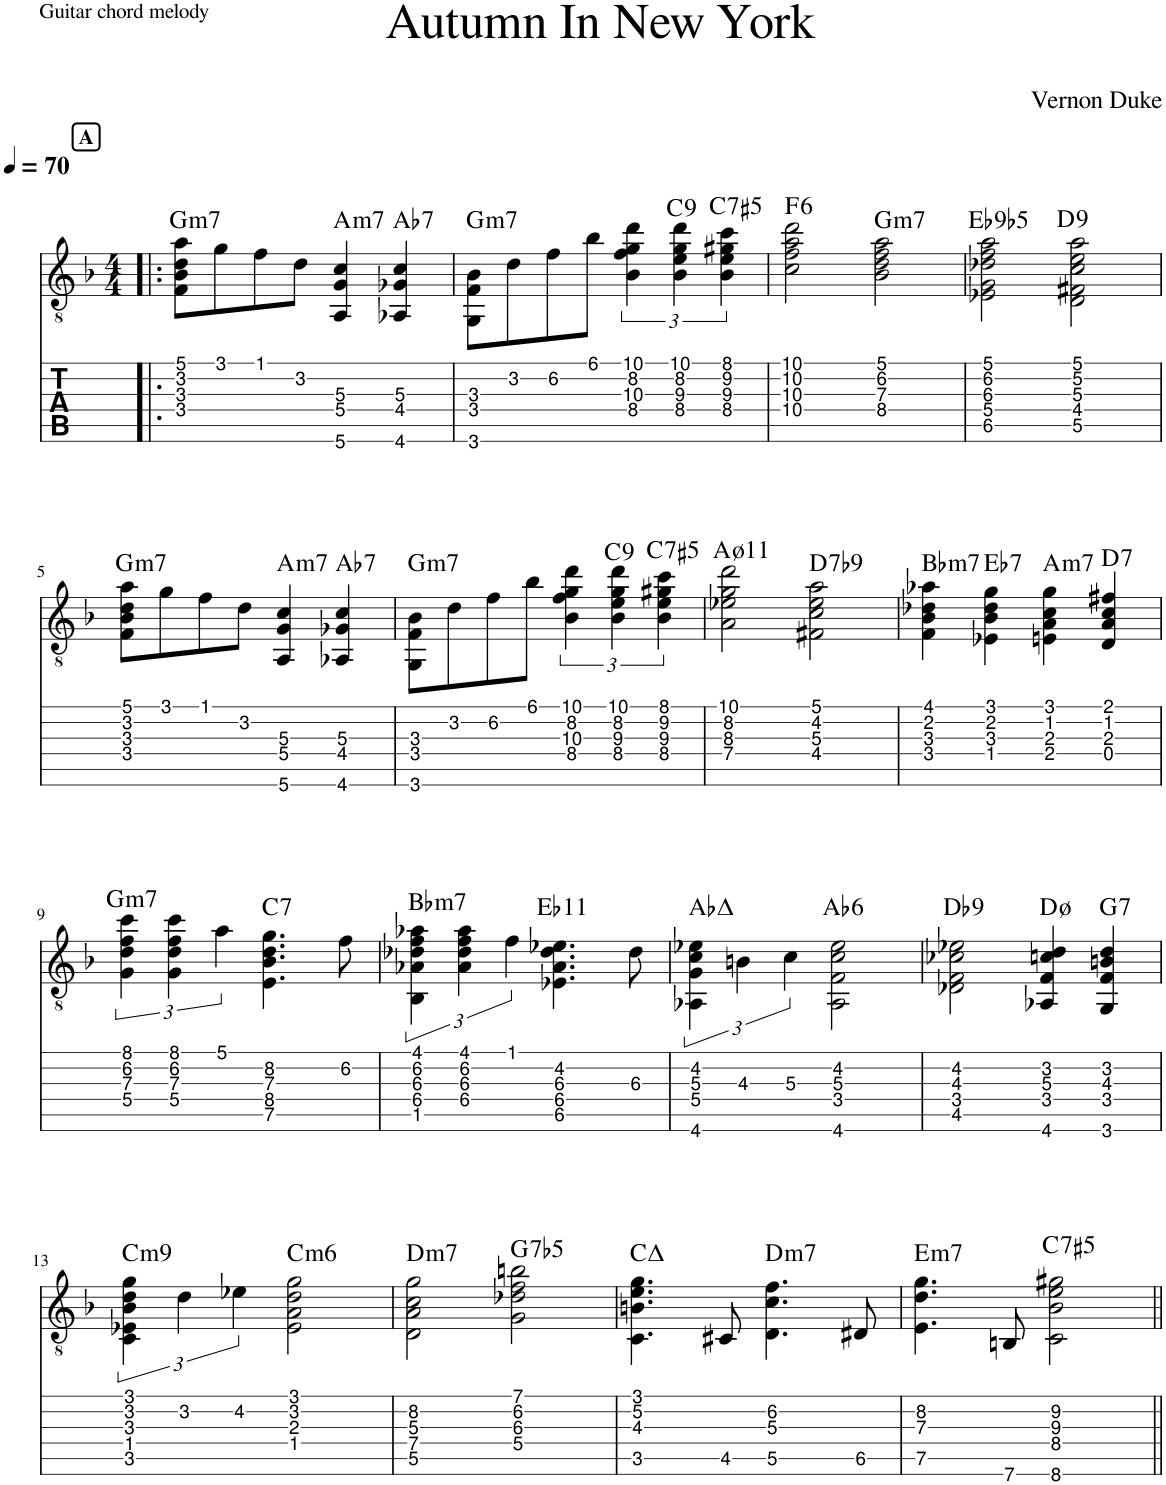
**kern	**kern	**harte
*part1	*part1	*part1
*staff2	*staff1	*
*I"Chitarra elettrica	*	*
*I'Chit. el.	*	*
*stria6	*	*
*	*clefGv2	*
*k[b-]	*k[b-]	*
*M4/4	*M4/4	*
*MM70	*MM70	*
!!LO:REH:place=s1:a:B:cj:t=A
=1!|:	=1!|:	=1!|:
!	!	!LO:H:kt=m7
8F\ 8B-\ 8d\ 8a\L	8F\ 8B-\ 8d\ 8a\L	G:min7
8gJ	8g\	.
8fL	8f\	.
8dJ	8d\J	.
!	!	!LO:H:kt=m7
4AA 4G 4c	4AA/ 4G/ 4c/	A:min7
!	!	!LO:H:kt=7
4AA- 4G- 4c	4AA-X/ 4G-X/ 4c/	Ab:7
=2	=2	=2
!	!	!LO:H:kt=m7
8GG\ 8F\ 8B-\L	8GG\ 8F\ 8B-\L	G:min7
8dJ	8d\	.
8fL	8f\	.
8b-J	8b-\J	.
*Xbrackettup	*	*
6B- 6f 6g 6dd	6B-\ 6f\ 6g\ 6dd\	.
!	!	!LO:H:kt=9
6B- 6e 6g 6dd	6B-\ 6e\ 6g\ 6dd\	C:9
!	!	!LO:H:kt=7
6B- 6e 6g# 6cc	6B-\ 6e\ 6g#X\ 6cc\	C:(3,#5,b7)
=3	=3	=3
!	!	!LO:H:kt=6
2c 2f 2a 2dd	2c\ 2f\ 2a\ 2dd\	F:maj6
!	!	!LO:H:kt=m7
2B- 2d 2f 2a	2B-\ 2d\ 2f\ 2a\	G:min7
=4	=4	=4
!	!	!LO:H:kt=9
2E- 2G 2d- 2f 2a	2E-X\ 2G\ 2d-X\ 2f\ 2a\	Eb:(3,b5,b7,9)
!	!	!LO:H:kt=9
2D 2F# 2c-X 2e 2a	2D\ 2F#X\ 2c\ 2e\ 2a\	D:9
!!LO:LB:g=z
=5	=5	=5
!	!	!LO:H:kt=m7
8F\ 8B-\ 8d\ 8a\L	8F\ 8B-\ 8d\ 8a\L	G:min7
8gJ	8g\	.
8fL	8f\	.
8dJ	8d\J	.
!	!	!LO:H:kt=m7
4AA 4G 4c	4AA/ 4G/ 4c/	A:min7
!	!	!LO:H:kt=7
4AA-X 4G-X 4c	4AA-X/ 4G-X/ 4c/	Ab:7
=6	=6	=6
!	!	!LO:H:kt=m7
8GG\ 8F\ 8B-\L	8GG\ 8F\ 8B-\L	G:min7
8dJ	8d\	.
8fL	8f\	.
8b-J	8b-\J	.
6B- 6f 6g 6dd	6B-\ 6f\ 6g\ 6dd\	.
!	!	!LO:H:kt=9
6B- 6e 6g 6dd	6B-\ 6e\ 6g\ 6dd\	C:9
!	!	!LO:H:kt=7
6B- 6e 6g#X 6cc	6B-\ 6e\ 6g#X\ 6cc\	C:(3,#5,b7)
=7	=7	=7
2A 2e- 2g 2dd	2A\ 2e-X\ 2g\ 2dd\	A:hdim7(9,11)
!	!	!LO:H:kt=7
2F# 2c 2e- 2a	2F#X\ 2c\ 2e-\ 2a\	D:7(b9)
=8	=8	=8
!	!	!LO:H:kt=m7
4F 4B- 4d- 4a-	4F\ 4B-\ 4d-X\ 4a-X\	Bb:min7
!	!	!LO:H:kt=7
4E- 4B- 4d- 4g	4E-X\ 4B-\ 4d-\ 4g\	Eb:7
!	!	!LO:H:kt=m7
4E 4A 4c 4g	4En\ 4A\ 4c\ 4g\	A:min7
!	!	!LO:H:kt=7
4D 4A 4c 4f#	4D/ 4A/ 4c/ 4f#X/	D:7
!!LO:LB:g=z
=9	=9	=9
!	!	!LO:H:kt=m7
6G 6d 6f 6cc	6G\ 6d\ 6f\ 6cc\	G:min7
6G 6d 6f 6cc	6G\ 6d\ 6f\ 6cc\	.
6a	6a\	.
!	!	!LO:H:kt=7
4.E 4.B- 4.d 4.g	4.E\ 4.B-\ 4.d\ 4.g\	C:7
8f	8f\	.
=10	=10	=10
!	!	!LO:H:kt=m7
6BB- 6A- 6d- 6f 6a-	6BB-\ 6A-X\ 6d-X\ 6f\ 6a-X\	Bb:min7
6A- 6d- 6f 6a-	6A-\ 6d-\ 6f\ 6a-\	.
6f	6f\	.
!	!	!LO:H:kt=11
4.E- 4.A- 4.d- 4.e-	4.E-X\ 4.A-\ 4.d-\ 4.e-X\	Eb:9(11)
8d-	8d-\	.
=11	=11	=11
6AA- 6G 6c 6e-	6AA-X\ 6G\ 6c\ 6e-X\	Ab:maj
6B	6Bn\	.
6c	6c\	.
!	!	!LO:H:kt=6
2AA- 2F 2c 2e-	2AA-\ 2F\ 2c\ 2e-\	Ab:maj6
=12	=12	=12
!	!	!LO:H:kt=9
2D- 2F 2c- 2e-	2D-X\ 2F\ 2c-X\ 2e-X\	Db:9
4AA- 4F-X 4cn 4d	4AA-X/ 4F/ 4cn/ 4d/	D:hdim7
!	!	!LO:H:kt=7
4GG 4F 4B 4d	4GG/ 4F/ 4Bn/ 4d/	G:7
!!LO:LB:g=z
=13	=13	=13
!	!	!LO:H:kt=m9
6C 6E- 6B- 6d 6g	6C\ 6E-X\ 6B-\ 6d\ 6g\	C:min9
6d	6d\	.
6e-	6e-X\	.
!	!	!LO:H:kt=m6
2E- 2A 2d 2g	2E-\ 2A\ 2d\ 2g\	C:min6
=14	=14	=14
!	!	!LO:H:kt=m7
2D 2A 2c 2g	2D\ 2A\ 2c\ 2g\	D:min7
!	!	!LO:H:kt=7
2G 2d- 2f 2b	2G\ 2d-X\ 2f\ 2bn\	G:(3,b5,b7)
=15	=15	=15
4.C 4.B 4.e 4.g	4.C\ 4.Bn\ 4.e\ 4.g\	C:maj
8C#	8C#X/	.
!	!	!LO:H:kt=m7
4.D 4.c 4.f	4.D\ 4.c\ 4.f\	D:min7
8D#	8D#X/	.
=16	=16	=16
!	!	!LO:H:kt=m7
4.E 4.d 4.g	4.E\ 4.d\ 4.g\	E:min7
8BB	8BBn/	.
!	!	!LO:H:kt=7
2C 2B- 2e 2g#	2C\ 2B-\ 2e\ 2g#X\	C:(3,#5,b7)
=||	=||	=||
*-	*-	*-
